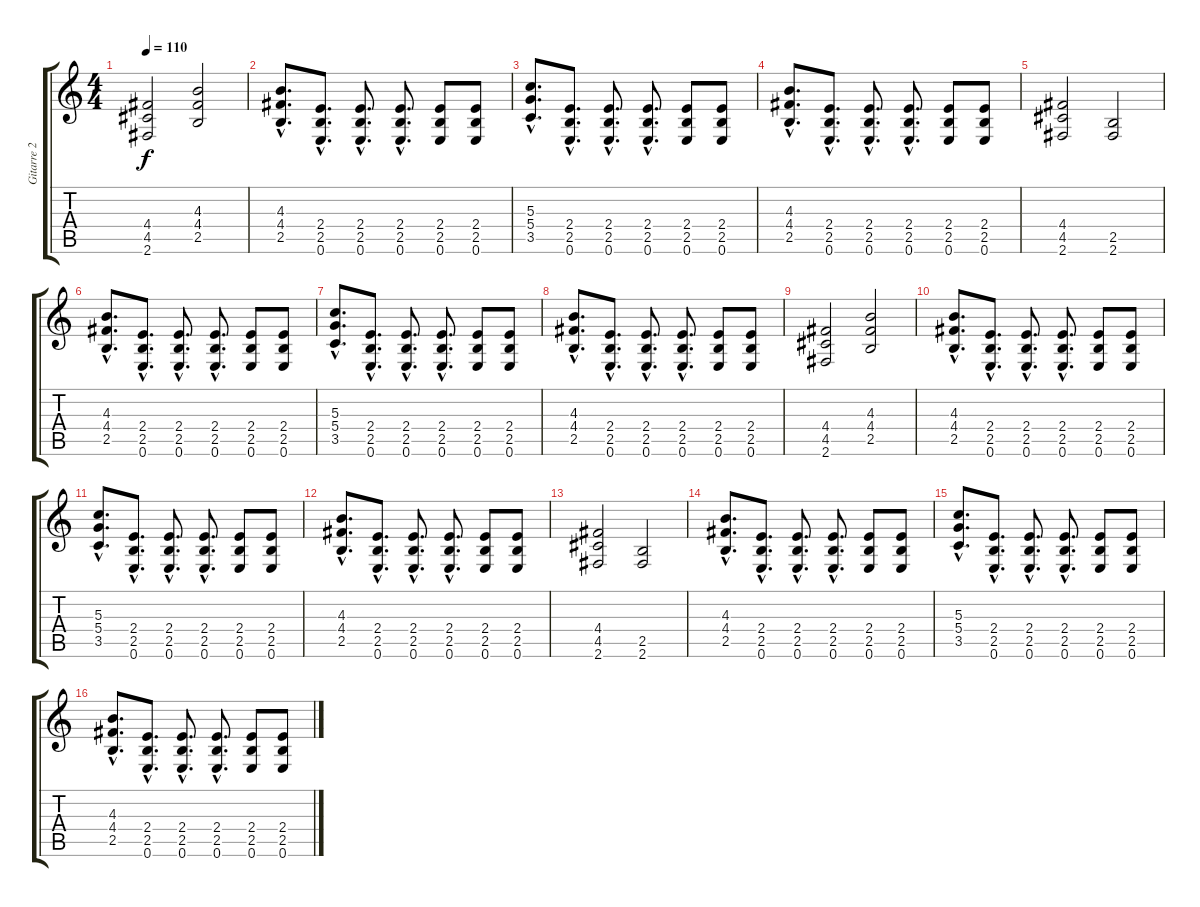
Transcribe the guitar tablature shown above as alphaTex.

\track ("Gitarre 2" "Gitarre 2") {instrument distortionguitar}
\staff {score tabs}
\tuning (E4 B3 G3 D3 A2 E2) {hide}
\ts (4 4)
\tempo 110
\clef g2
\ks c
(4.4 4.5 2.6).2{dy f} (4.3 4.4 2.5).2 |
(4.3{hac} 4.4{hac} 2.5{hac}).8{d} (2.4{hac} 2.5{hac} 0.6{hac}).8{d} (2.4{hac} 2.5{hac} 0.6{hac}).8{d} (2.4{hac} 2.5{hac} 0.6{hac}).8{d} (2.4 2.5 0.6).8 (2.4 2.5 0.6).8 |
(5.3{hac} 5.4{hac} 3.5{hac}).8{d} (2.4{hac} 2.5{hac} 0.6{hac}).8{d} (2.4{hac} 2.5{hac} 0.6{hac}).8{d} (2.4{hac} 2.5{hac} 0.6{hac}).8{d} (2.4 2.5 0.6).8 (2.4 2.5 0.6).8 |
(4.3{hac} 4.4{hac} 2.5{hac}).8{d} (2.4{hac} 2.5{hac} 0.6{hac}).8{d} (2.4{hac} 2.5{hac} 0.6{hac}).8{d} (2.4{hac} 2.5{hac} 0.6{hac}).8{d} (2.4 2.5 0.6).8 (2.4 2.5 0.6).8 |
(4.4 4.5 2.6).2 (2.5 2.6).2 |
(4.3{hac} 4.4{hac} 2.5{hac}).8{d} (2.4{hac} 2.5{hac} 0.6{hac}).8{d} (2.4{hac} 2.5{hac} 0.6{hac}).8{d} (2.4{hac} 2.5{hac} 0.6{hac}).8{d} (2.4 2.5 0.6).8 (2.4 2.5 0.6).8 |
(5.3{hac} 5.4{hac} 3.5{hac}).8{d} (2.4{hac} 2.5{hac} 0.6{hac}).8{d} (2.4{hac} 2.5{hac} 0.6{hac}).8{d} (2.4{hac} 2.5{hac} 0.6{hac}).8{d} (2.4 2.5 0.6).8 (2.4 2.5 0.6).8 |
(4.3{hac} 4.4{hac} 2.5{hac}).8{d} (2.4{hac} 2.5{hac} 0.6{hac}).8{d} (2.4{hac} 2.5{hac} 0.6{hac}).8{d} (2.4{hac} 2.5{hac} 0.6{hac}).8{d} (2.4 2.5 0.6).8 (2.4 2.5 0.6).8 |
(4.4 4.5 2.6).2 (4.3 4.4 2.5).2 |
(4.3{hac} 4.4{hac} 2.5{hac}).8{d} (2.4{hac} 2.5{hac} 0.6{hac}).8{d} (2.4{hac} 2.5{hac} 0.6{hac}).8{d} (2.4{hac} 2.5{hac} 0.6{hac}).8{d} (2.4 2.5 0.6).8 (2.4 2.5 0.6).8 |
(5.3{hac} 5.4{hac} 3.5{hac}).8{d} (2.4{hac} 2.5{hac} 0.6{hac}).8{d} (2.4{hac} 2.5{hac} 0.6{hac}).8{d} (2.4{hac} 2.5{hac} 0.6{hac}).8{d} (2.4 2.5 0.6).8 (2.4 2.5 0.6).8 |
(4.3{hac} 4.4{hac} 2.5{hac}).8{d} (2.4{hac} 2.5{hac} 0.6{hac}).8{d} (2.4{hac} 2.5{hac} 0.6{hac}).8{d} (2.4{hac} 2.5{hac} 0.6{hac}).8{d} (2.4 2.5 0.6).8 (2.4 2.5 0.6).8 |
(4.4 4.5 2.6).2 (2.5 2.6).2 |
(4.3{hac} 4.4{hac} 2.5{hac}).8{d} (2.4{hac} 2.5{hac} 0.6{hac}).8{d} (2.4{hac} 2.5{hac} 0.6{hac}).8{d} (2.4{hac} 2.5{hac} 0.6{hac}).8{d} (2.4 2.5 0.6).8 (2.4 2.5 0.6).8 |
(5.3{hac} 5.4{hac} 3.5{hac}).8{d} (2.4{hac} 2.5{hac} 0.6{hac}).8{d} (2.4{hac} 2.5{hac} 0.6{hac}).8{d} (2.4{hac} 2.5{hac} 0.6{hac}).8{d} (2.4 2.5 0.6).8 (2.4 2.5 0.6).8 |
(4.3{hac} 4.4{hac} 2.5{hac}).8{d} (2.4{hac} 2.5{hac} 0.6{hac}).8{d} (2.4{hac} 2.5{hac} 0.6{hac}).8{d} (2.4{hac} 2.5{hac} 0.6{hac}).8{d} (2.4 2.5 0.6).8 (2.4 2.5 0.6).8
